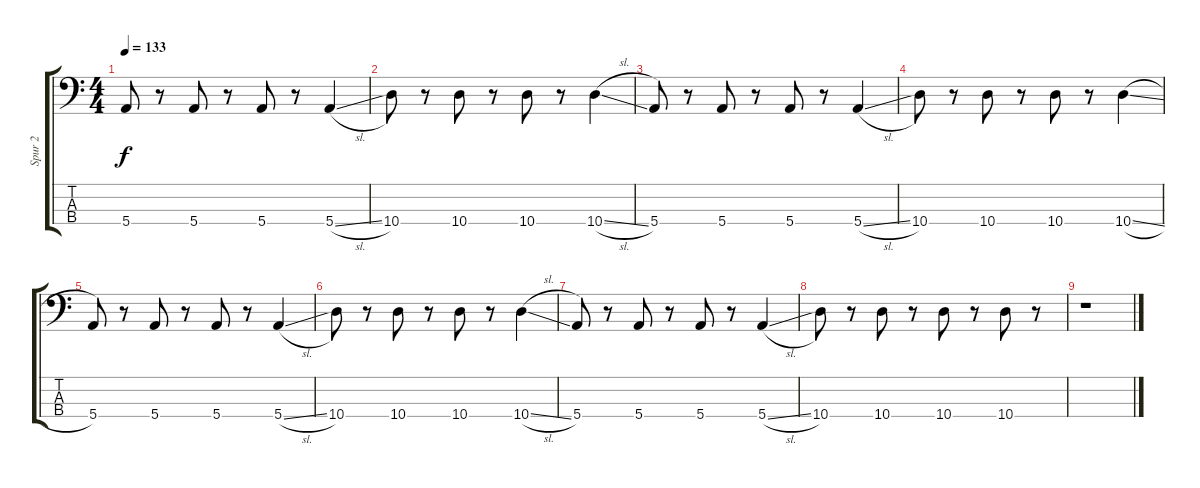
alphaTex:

\track ("Spur 2" "Spur 2") {instrument electricbassfinger}
\staff {score tabs}
\tuning (G2 D2 A1 E1) {hide}
\ts (4 4)
\tempo 133
\clef f4
\ks c
5.4.8{dy f} r.8 5.4.8 r.8 5.4.8 r.8 5.4{sl}.4 |
10.4.8 r.8 10.4.8 r.8 10.4.8 r.8 10.4{sl}.4 |
5.4.8 r.8 5.4.8 r.8 5.4.8 r.8 5.4{sl}.4 |
10.4.8 r.8 10.4.8 r.8 10.4.8 r.8 10.4{sl}.4 |
5.4.8 r.8 5.4.8 r.8 5.4.8 r.8 5.4{sl}.4 |
10.4.8 r.8 10.4.8 r.8 10.4.8 r.8 10.4{sl}.4 |
5.4.8 r.8 5.4.8 r.8 5.4.8 r.8 5.4{sl}.4 |
10.4.8 r.8 10.4.8 r.8 10.4.8 r.8 10.4.8 r.8 |
r.1
